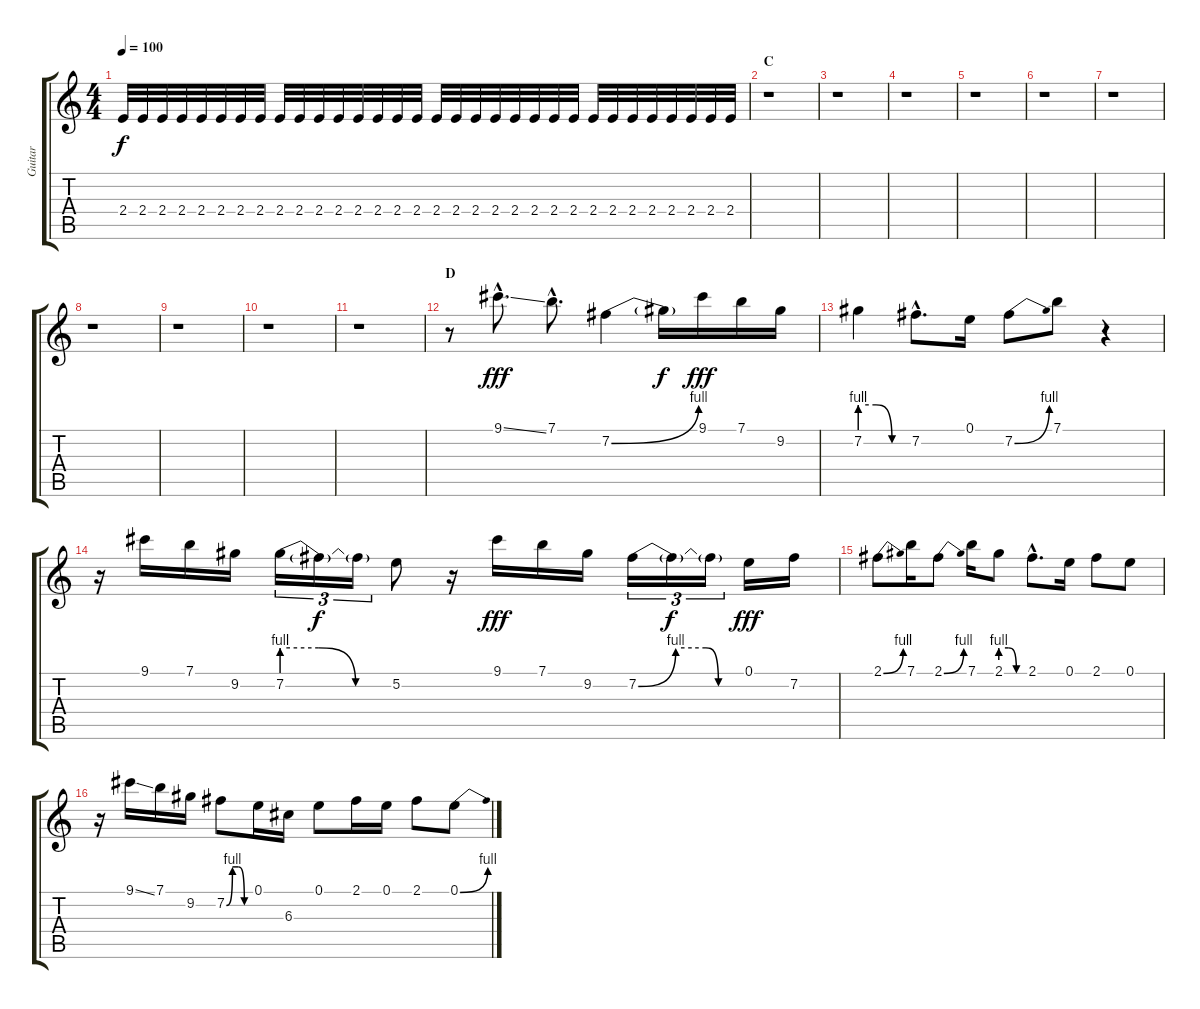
\track ("Guitar" "Guitar") {instrument electricguitarclean}
\staff {score tabs}
\tuning (E4 B3 G3 D3 A2 E2) {hide}
\ts (4 4)
\tempo 100
\clef g2
\ks c
2.4.32{dy f} 2.4.32 2.4.32 2.4.32 2.4.32 2.4.32 2.4.32 2.4.32 2.4.32 2.4.32 2.4.32 2.4.32 2.4.32 2.4.32 2.4.32 2.4.32 2.4.32 2.4.32 2.4.32 2.4.32 2.4.32 2.4.32 2.4.32 2.4.32 2.4.32 2.4.32 2.4.32 2.4.32 2.4.32 2.4.32 2.4.32 2.4.32 |
\section ("" "C")
r.1 |
r.1 |
r.1 |
r.1 |
r.1 |
r.1 |
r.1 |
r.1 |
r.1 |
r.1 |
\section ("" "D")
r.8 9.1{ss hac}.8{d dy fff} 7.1{hac}.8{d} 7.2{be (bend 0 0 60 4)}.4 7.2{t}.16{dy f} 9.1.16{dy fff} 7.1.16 9.2.16 |
7.2{be (custom 0 4 20 4 40 0 60 0)}.4 7.2{hac}.8{d} 0.1.16 7.2{be (bend 0 0 60 4)}.8 7.1.8 r.4 |
r.16 9.1.16 7.1.16 9.2.16 7.2{be (custom 0 4 20 4 40 0 60 0)}.16{tu (3 2)} 7.2{t}.16{tu (3 2) dy f} 7.2{t}.16{tu (3 2)} 5.2.8 r.16 9.1.16{dy fff} 7.1.16 9.2.16 7.2{be (custom 0 0 21 4 30 4 38 4 45 0 60 0)}.16{tu (3 2)} 7.2{t}.16{tu (3 2) dy f} 7.2{t}.16{tu (3 2)} 0.1.16{dy fff} 7.2.16 |
2.1{be (bend 0 0 60 4)}.8 7.1.16 2.1{be (bend 0 0 60 4)}.8 7.1.16 2.1{be (custom 0 4 20 4 40 0 60 0)}.8 2.1{hac}.8{d} 0.1.16 2.1.8 0.1.8 |
r.16 9.1{ss}.16 7.1.16 9.2.16 7.2{be (custom 0 0 15 4 30 4 45 0 60 0)}.8 0.1.16 6.3.16 0.1.8 2.1.16 0.1.16 2.1.8 0.1{be (bend 0 0 60 4)}.8
